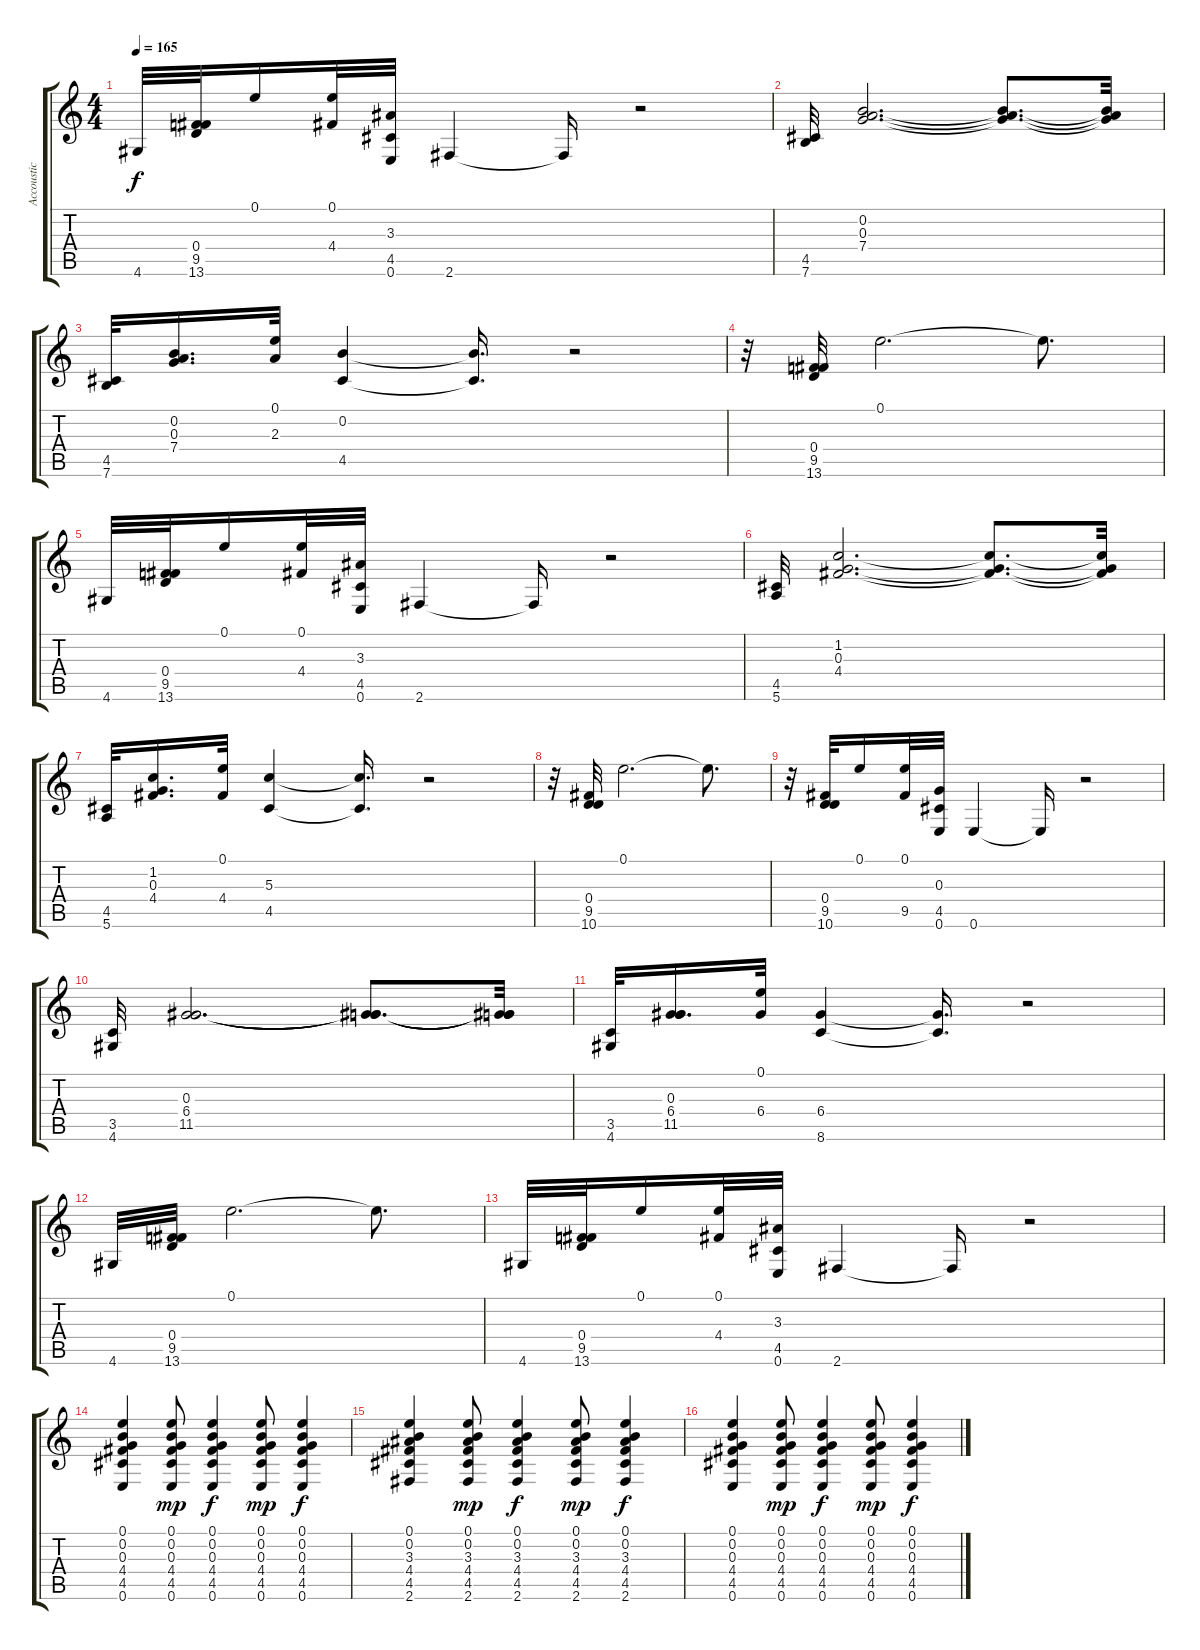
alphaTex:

\track ("Accoustic Guitar" "Accoustic ") {instrument acousticguitarsteel}
\staff {score tabs}
\tuning (E4 B3 G3 D3 A2 E2) {hide}
\ts (4 4)
\tempo 165
\clef g2
\ks c
4.6.32{dy f} (0.4 9.5 13.6).32 0.1.16 (0.1 4.4).32 (3.3 4.5 0.6).32 2.6.4 2.6{t}.16 r.2 |
(4.5 7.6).32 (0.2 0.3 7.4).2{d} (0.2{t} 0.3{t} 7.4{t}).8{d} (0.2{t} 0.3{t} 7.4{t}).32 |
(4.5 7.6).32 (0.2 0.3 7.4).16{d} (0.1 2.3).32 (0.2 4.5).4 (0.2{t} 4.5{t}).16{d} r.2 |
r.32 (0.4 9.5 13.6).32 0.1.2{d} 0.1{t}.8{d} |
4.6.32 (0.4 9.5 13.6).32 0.1.16 (0.1 4.4).32 (3.3 4.5 0.6).32 2.6.4 2.6{t}.16 r.2 |
(4.5 5.6).32 (1.2 0.3 4.4).2{d} (1.2{t} 0.3{t} 4.4{t}).8{d} (1.2{t} 0.3{t} 4.4{t}).32 |
(4.5 5.6).32 (1.2 0.3 4.4).16{d} (0.1 4.4).32 (5.3 4.5).4 (5.3{t} 4.5{t}).16{d} r.2 |
r.32 (0.4 9.5 10.6).32 0.1.2{d} 0.1{t}.8{d} |
r.32 (0.4 9.5 10.6).32 0.1.16 (0.1 9.5).32 (0.3 4.5 0.6).32 0.6.4 0.6{t}.16 r.2 |
(3.5 4.6).32 (0.3 6.4 11.5).2{d} (0.3{t} 6.4{t} 11.5{t}).8{d} (0.3{t} 6.4{t} 11.5{t}).32 |
(3.5 4.6).32 (0.3 6.4 11.5).16{d} (0.1 6.4).32 (6.4 8.6).4 (6.4{t} 8.6{t}).16{d} r.2 |
4.6.32 (0.4 9.5 13.6).32 0.1.2{d} 0.1{t}.8{d} |
4.6.32 (0.4 9.5 13.6).32 0.1.16 (0.1 4.4).32 (3.3 4.5 0.6).32 2.6.4 2.6{t}.16 r.2 |
(0.1 0.2 0.3 4.4 4.5 0.6).4 (0.1 0.2 0.3 4.4 4.5 0.6).8{dy mp} (0.1 0.2 0.3 4.4 4.5 0.6).4{dy f} (0.1 0.2 0.3 4.4 4.5 0.6).8{dy mp} (0.1 0.2 0.3 4.4 4.5 0.6).4{dy f} |
(0.1 0.2 3.3 4.4 4.5 2.6).4 (0.1 0.2 3.3 4.4 4.5 2.6).8{dy mp} (0.1 0.2 3.3 4.4 4.5 2.6).4{dy f} (0.1 0.2 3.3 4.4 4.5 2.6).8{dy mp} (0.1 0.2 3.3 4.4 4.5 2.6).4{dy f} |
(0.1 0.2 0.3 4.4 4.5 0.6).4 (0.1 0.2 0.3 4.4 4.5 0.6).8{dy mp} (0.1 0.2 0.3 4.4 4.5 0.6).4{dy f} (0.1 0.2 0.3 4.4 4.5 0.6).8{dy mp} (0.1 0.2 0.3 4.4 4.5 0.6).4{dy f}
